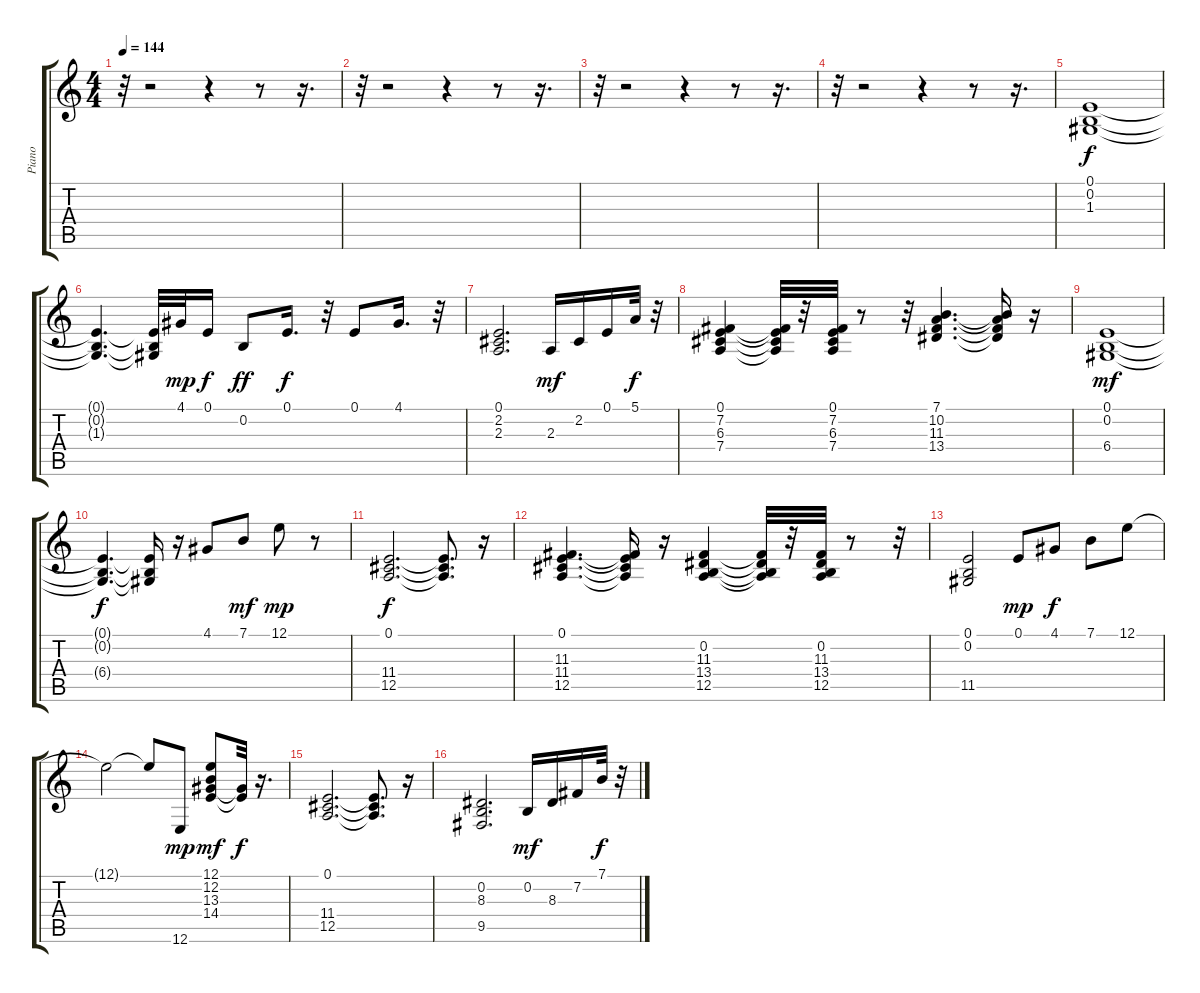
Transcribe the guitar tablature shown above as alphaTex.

\track ("Piano" "Piano") {instrument brightacousticpiano}
\staff {score tabs}
\tuning (E4 B3 G3 D3 A2 E2) {hide}
\ts (4 4)
\tempo 144
\clef g2
\ks c
r.32{dy f} r.2 r.4 r.8 r.16{d} |
r.32 r.2 r.4 r.8 r.16{d} |
r.32 r.2 r.4 r.8 r.16{d} |
r.32 r.2 r.4 r.8 r.16{d} |
(0.1 0.2 1.3).1 |
(0.1{t} 0.2{t} 1.3{t}).4{d} (0.1{t} 0.2{t} 1.3{t}).32 4.1.32{dy mp} 0.1.16{dy f} 0.2.8{dy ff} 0.1.16{d dy f} r.32 0.1.8 4.1.16{d} r.32 |
(0.1 2.2 2.3).2{d} 2.3.16{dy mf} 2.2.16 0.1.16 5.1.32{dy f} r.32 |
(0.1 7.2 6.3 7.4).4 (0.1{t} 7.2{t} 6.3{t} 7.4{t}).32 r.32 (0.1 7.2 6.3 7.4).32 r.8 r.32 (7.1 10.2 11.3 13.4).4{d} (7.1{t} 10.2{t} 11.3{t} 13.4{t}).16 r.16 |
(0.1 0.2 6.4).1{dy mf} |
(0.1{t} 0.2{t} 6.4{t}).4{d dy f} (0.1{t} 0.2{t} 6.4{t}).16 r.16 4.1.8 7.1.8{dy mf} 12.1.8{dy mp} r.8 |
(0.1 11.4 12.5).2{d dy f} (0.1{t} 11.4{t} 12.5{t}).8{d} r.16 |
(0.1 11.3 11.4 12.5).4{d} (0.1{t} 11.3{t} 11.4{t} 12.5{t}).16 r.16 (0.2 11.3 13.4 12.5).4 (0.2{t} 11.3{t} 13.4{t} 12.5{t}).32 r.32 (0.2 11.3 13.4 12.5).32 r.8 r.32 |
(0.1 0.2 11.5).2 0.1.8{dy mp} 4.1.8{dy f} 7.1.8 12.1.8 |
12.1{t}.2 12.1{t}.8 12.6.8{dy mp} (12.1 12.2 13.3 14.4).8{dy mf} (13.3{t} 14.4{t}).32{dy f} r.16{d} |
(0.1 11.4 12.5).2{d} (0.1{t} 11.4{t} 12.5{t}).8{d} r.16 |
(0.2 8.3 9.5).2{d} 0.2.16{dy mf} 8.3.16 7.2.16 7.1.32{dy f} r.32
